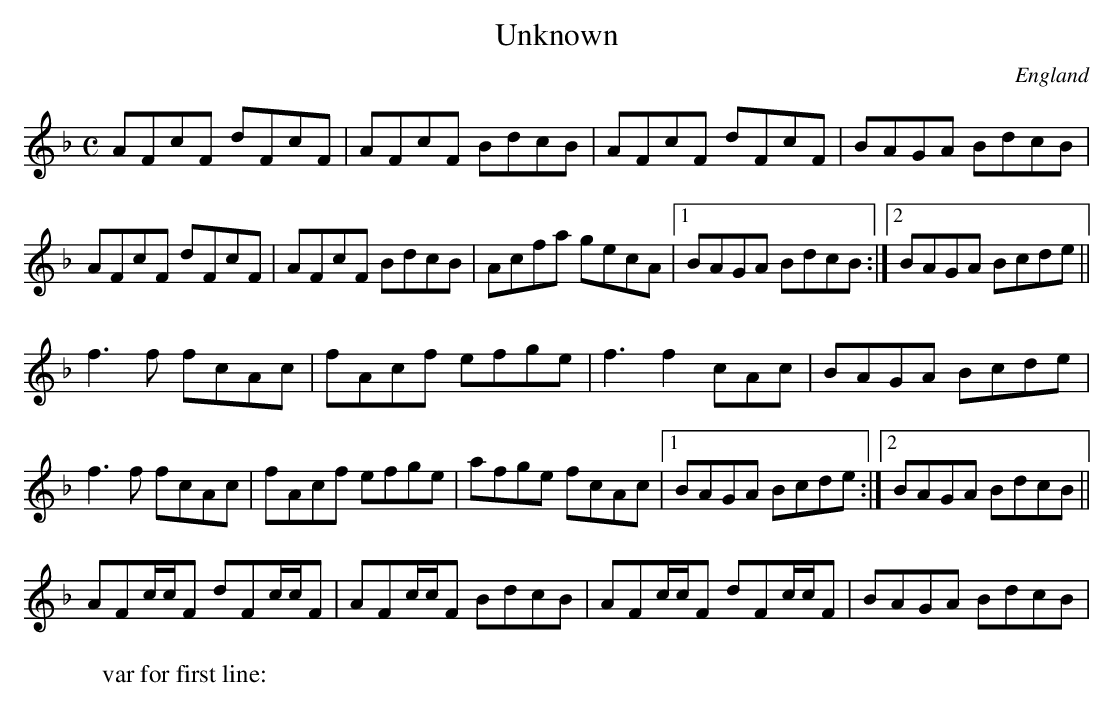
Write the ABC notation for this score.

X:1
T:Unknown
O:England
M:C
L:1/8
K:F
AFcF dFcF|AFcF BdcB|AFcF dFcF|BAGA BdcB|
AFcF dFcF|AFcF BdcB|Acfa gecA|[1BAGA BdcB:|[2BAGA Bcde||
f3 f fcAc|fAcf efge|f3 f2 cAc|BAGA Bcde|
f3 f fcAc|fAcf efge|afge fcAc|[1 BAGA Bcde:|[2 BAGA BdcB||
W: var for first line:
AFc/2c/2F dFc/2c/2F|AFc/2c/2F BdcB|AFc/2c/2F dFc/2c/2F|BAGA BdcB|
